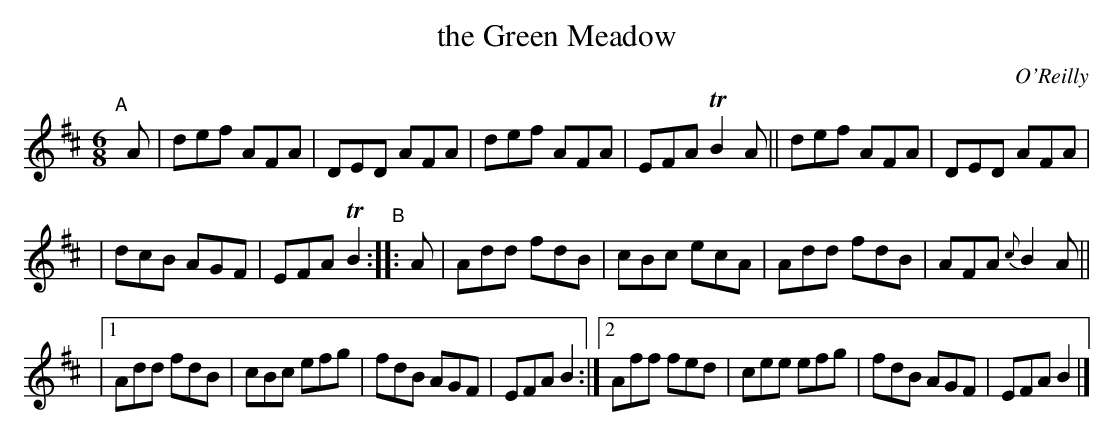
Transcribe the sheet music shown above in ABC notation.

X:1
T: the Green Meadow
O: O'Reilly
M: 6/8
L: 1/8
K: D
"^A"[|] A | def AFA | DED AFA | def AFA | EFA TB2A || def AFA | DED AFA |
| dcB AGF | EFA TB2 "^B":: A | Add fdB | cBc ecA | Add fdB | AFA {c}B2A ||
|[1 Add fdB | cBc efg | fdB AGF | EFA B2 :|[2 Aff fed | cee efg | fdB AGF | EFA B2 |]
